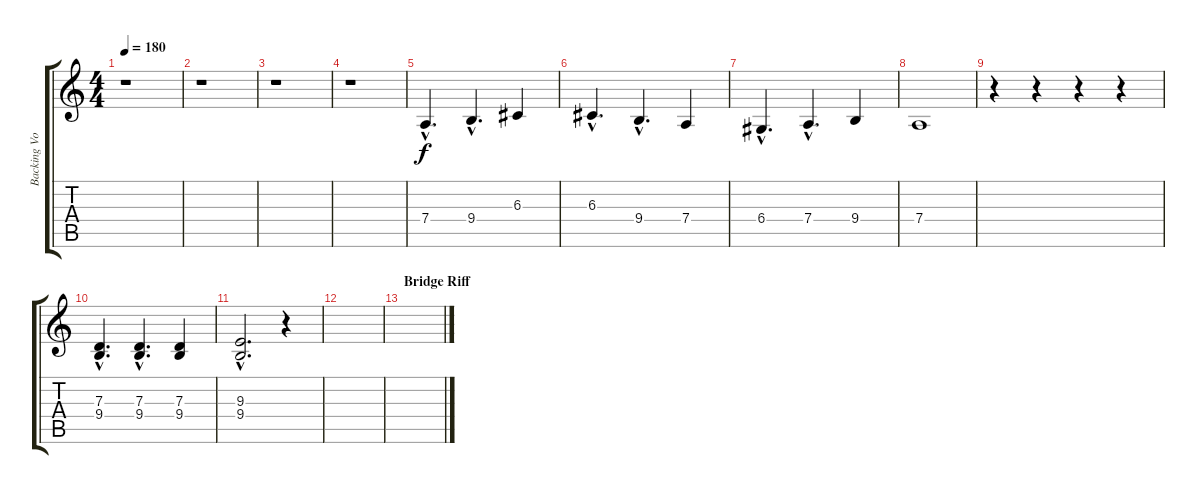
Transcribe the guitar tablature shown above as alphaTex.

\track ("Backing Vocals" "Backing Vo") {instrument choiraahs}
\staff {score tabs}
\tuning (E4 B3 G3 D3 A2 E2) {hide}
\ts (4 4)
\tempo 180
\clef g2
\ks c
r.1{dy f} |
r.1 |
r.1 |
r.1 |
7.4{hac}.4{d} 9.4{hac}.4{d} 6.3.4 |
6.3{hac}.4{d} 9.4{hac}.4{d} 7.4.4 |
6.4{hac}.4{d} 7.4{hac}.4{d} 9.4.4 |
7.4.1 |
r.4 r.4 r.4 r.4 |
(7.3{hac} 9.4{hac}).4{d} (7.3{hac} 9.4{hac}).4{d} (7.3 9.4).4 |
(9.3{hac} 9.4{hac}).2{d} r.4 |
|
\section ("" "Bridge Riff")
